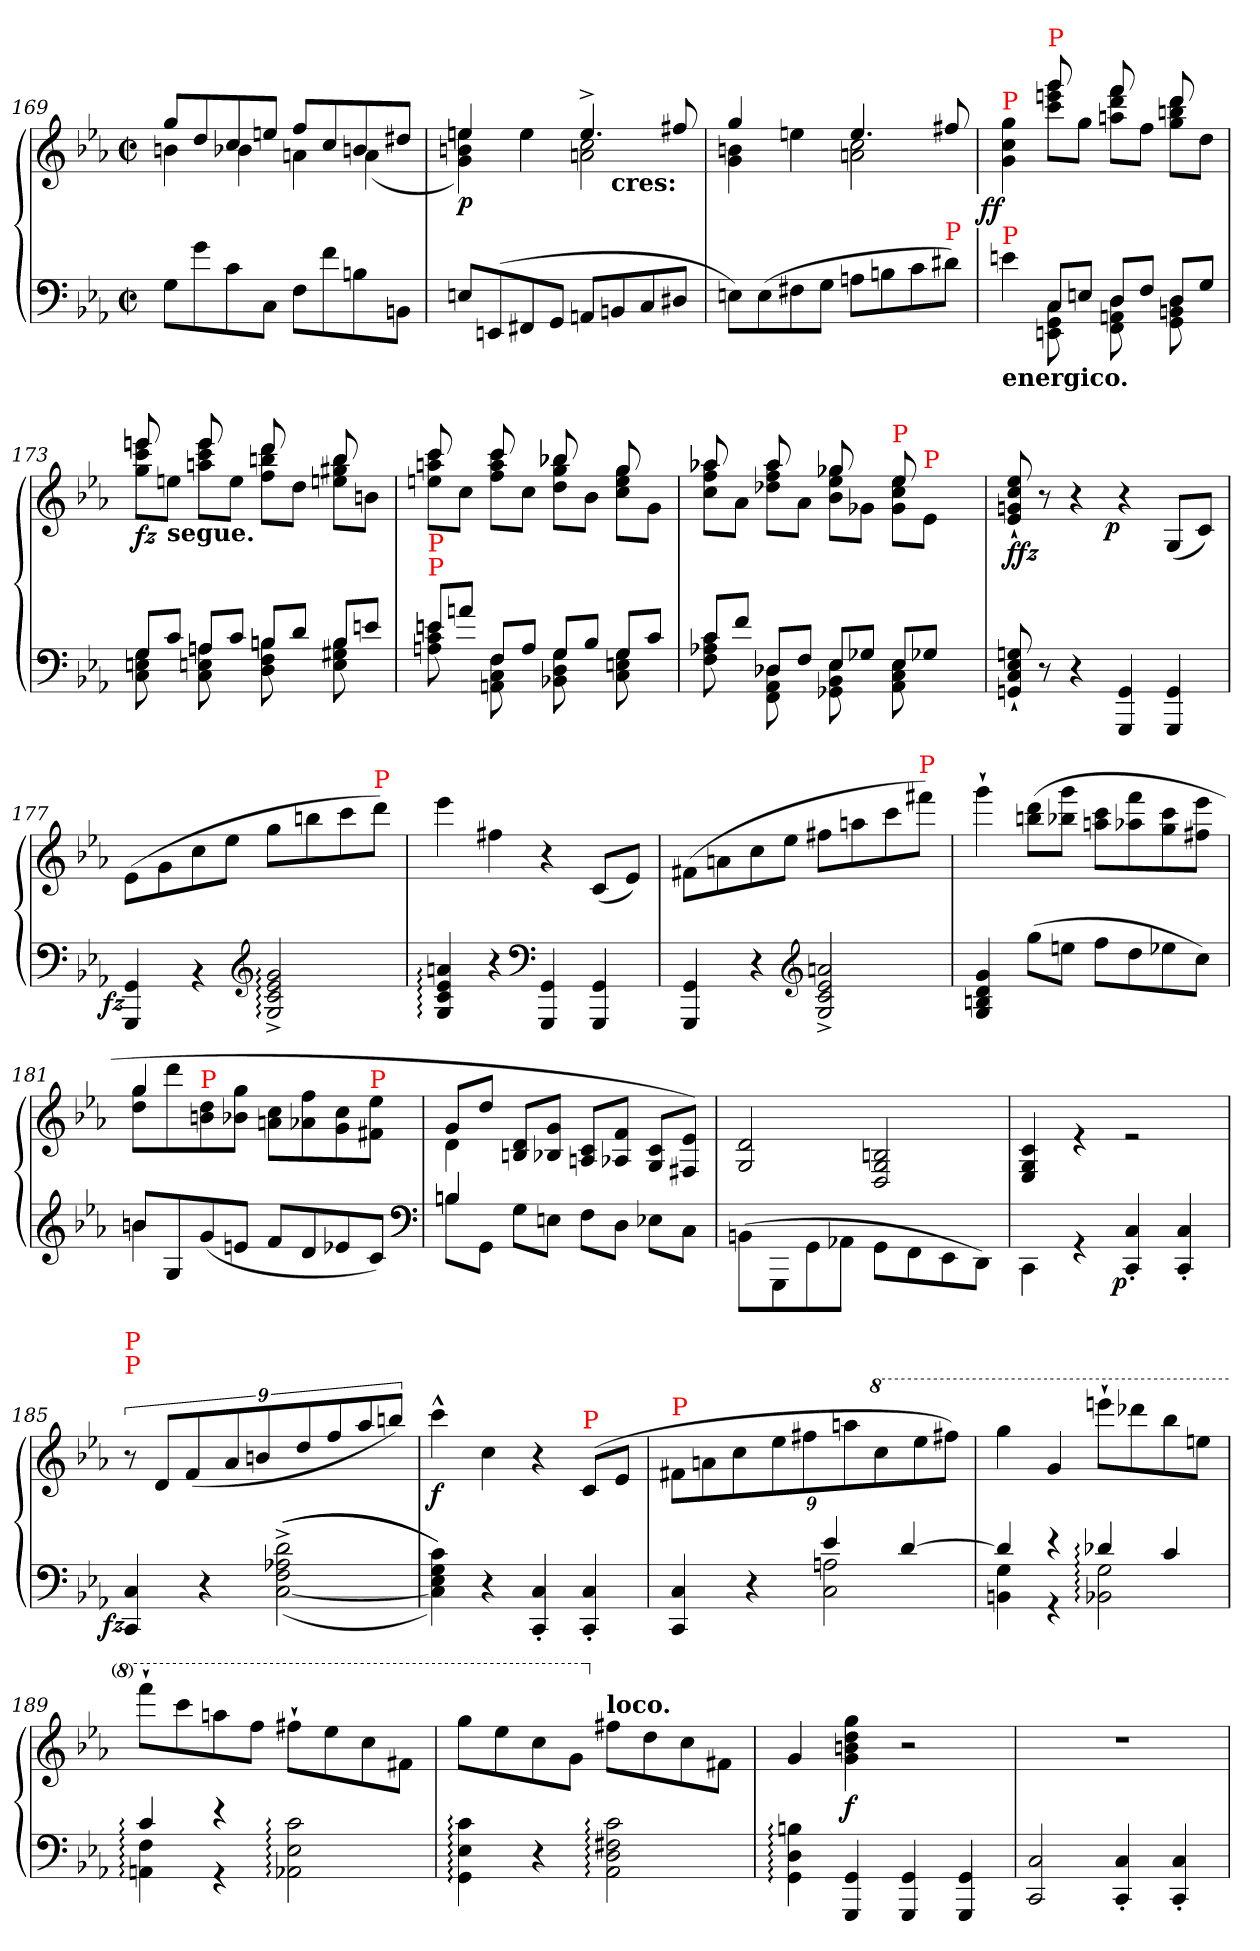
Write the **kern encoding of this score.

**kern	**kern	**dynam
*part1	*part1	*part1
*staff2	*staff1	*staff1/2
*clefF4	*clefG2	*
*k[b-e-a-]	*k[b-e-a-]	*
*c:	*c:	*
*M2/2	*M2/2	*
*met(c|)	*met(c|)	*
=169	=169	=169
*	*^	*
8GL	8ggL	4bn	.
8g	8dd	.	.
8c	8cc	4b-X	.
8CJ	8eenJ	.	.
8FL	8ffL	4an	.
8f	8cc	.	.
8Bn	8bn	(4a	.
8BBnJ	8dd#XJ	.	.
=170	=170	=170	=170
!	!	!	!LO:DY:b
*	*	*^	*
8EnL	4een	4een 4bn 4g)	2ryy	p
(8EEn	.	.	.	.
8FF#X	4ee	4ryy	.	.
8GGJ	.	.	.	.
8AAnL	4.ee^	2cc 2an	8ryy	.
!	!	!	!LO:TX:b:B:t=cres&colon;	!
8BBn	.	.	4.ryy	.
8C	.	.	.	.
8D#XJ	8ff#X	.	.	.
*	*	*v	*v	*
=171	=171	=171	=171
8EnL)	4gg	4bn 4g	.
(8E	.	.	.
8F#X	4een	4ryy	.
8GJ	.	.	.
8AnL	4.ee	2cc 2an	.
8Bn	.	.	.
8c	.	.	.
!LO:TX:a:color=red:t=P	!	!	!
8d#XJ)	8ff#X	.	.
=172	=172	=172	=172
*^	*	*	*
!	!	!LO:TX:a:color=red:t=P	!	!
!LO:TX:a:color=red:t=P	!	!	!	!
!LO:TX:b:B:t=energico.	!	!	!	!
!	!	!	!	!LO:DY:b:rj
!	!	!	!	!LO:DY:n=1:b
4ryy	4en	4ryy	4gg 4cc 4g	f f
!	!	!LO:TX:a:color=red:t=P	!	!
!	!	!	!	!LO:DY:n=2:b
!	!	!	!	!LO:DY:n=3:b
8CL	8C 8GG 8EEn	8ggg	8ggg 8eeen 8cccL	fz fz
8EnJ	8ryy	8ryy	8ggJ	.
!	!	!	!	!LO:DY:n=4:b
!	!	!	!	!LO:DY:n=5:b
8DL	8D 8AAn 8FF	8fff	8fff 8ddd 8aanL	fz fz
8FJ	8ryy	8ryy	8ffJ	.
!	!	!	!	!LO:DY:n=6:b
!	!	!	!	!LO:DY:n=7:b
8DL	8D 8BBn 8GG	8ddd	8ddd 8bbn 8ggL	fz fz
8GJ	8ryy	8ryy	8ddJ	.
=173	=173	=173	=173	=173
!	!	!	!	!LO:DY:b
8GL	8G 8En 8C	8eeen	8eeen 8ccc 8ggL	fz
!	!	!LO:TX:b:B:t=segue.	!	!
8cJ	8ryy	8ryy	8eenjJ	.
8AnL	8An 8En 8C	8eee	8eee 8ccc 8aanL	.
8cJ	8ryy	8ryy	8eeJ	.
8BnL	8Bn 8F 8D	8ddd	8ddd 8bbn 8ffL	.
8dJ	8ryy	8ryy	8ddJ	.
8BL	8B 8G#X 8E	8bb	8bb 8gg#X 8eenL	.
8enJ	8ryy	8ryy	8bnJ	.
=174	=174	=174	=174	=174
!LO:TX:a:color=red:t=P	!	!	!	!
!LO:TX:a:color=red:t=P	!	!	!	!
8enL	8en 8c 8An	8ccc	8ccc 8aan 8eenL	.
8anJ	8ryy	8ryy	8ccJ	.
8FL	8F 8C 8AAn	8ccc	8ccc 8aa 8ffL	.
8AJ	8ryy	8ryy	8ccJ	.
8GL	8G 8D 8BB-X	8bb-X	8bb-X 8gg 8ddL	.
8B-J	8ryy	8ryy	8b-J	.
8GL	8G 8En 8C	8gg	8gg 8ee 8ccL	.
8cJ	8ryy	8ryy	8gJ	.
=175	=175	=175	=175	=175
8cL	8c 8A-X 8F	8aa-X	8aa-X 8ff 8ccL	.
8fJ	8ryy	8ryy	8a-J	.
8D-XL	8D-X 8AA- 8FF	8aa-	8aa- 8ff 8dd-XL	.
8FJ	8ryy	8ryy	8a-J	.
8E-L	8E- 8BB- 8GG-X	8gg-X	8gg-X 8ee- 8b-L	.
8G-J	8ryy	8ryy	8g-XJ	.
!	!	!LO:TX:a:color=red:t=P	!	!
8E-L	8E- 8C 8AA-	8ee-	8ee- 8cc 8g-L	.
!	!	!LO:TX:a:color=red:t=P	!	!
8G-XJ	8ryy	8ryy	8e-J	.
8ryy	8ryy	8ryy	8ryy	.
=176	=176	=176	=176	=176
!	!	!	!	!LO:DY:b
*v	*v	*	*	*
*	*v	*v	*
8Gn` 8E-` 8C` 8GGn`	8ee-` 8cc` 8gn` 8e-`	ffz
8r	8r	.
4r	4r	.
!	!	!LO:DY:b:rj
4GG 4GGG	4r	p
4GG 4GGG	(8GL	.
.	8cJ)	.
=177	=177	=177
!	!	!LO:DY:b=2:rj
4GG 4GGG	(8e-\L	fz
.	8g\	.
4rBB	8cc\	.
.	8ee-\J	.
*clefG2	*	*
2g:^> 2e-:^> 2c:^> 2G:^>	8ggL	.
.	8bbn	.
.	8ccc	.
!	!LO:TX:a:color=red:t=P	!
.	8dddJ)	.
=178	=178	=178
4an: 4e-: 4c: 4G:	4eee-	.
4r	4ff#X	.
*clefF4	*	*
4GG 4GGG	4r	.
4GG 4GGG	(8cL	.
.	8e-J)	.
=179	=179	=179
4GG 4GGG	(8f#XL	.
.	8an	.
4r	8cc	.
.	8ee-J	.
*clefG2	*	*
2an^> 2e-^> 2c^> 2G^>	8ff#XL	.
.	8aan	.
.	8ccc	.
!	!LO:TX:a:color=red:t=P	!
.	8fff#XJ)	.
=180	=180	=180
4g 4d 4Bn 4G	4ggg`	.
(8ggL	(>8ddd 8bbnL	.
8eenJ	8ggg 8bb-XJ	.
8ffL	8ccc 8aanL	.
8dd	8fff 8aa-X	.
8ee-X	8ccc 8gg	.
8ccJ)	8eee- 8ff#XJ	.
=181	=181	=181
*^	*^	*
8bnL	4bn	4gg	8gg 8ddL	.
8G	.	.	8ddd	.
!	!	!LO:TX:a:color=red:t=P	!	!
(8g	2.ryy	2.ryy	8dd 8bn	.
8enJ	.	.	8gg 8b-XJ	.
8fL	.	.	8cc 8anL	.
8d	.	.	8ff 8a-X	.
8e-X	.	.	8cc 8g	.
!	!	!	!LO:TX:a:color=red:t=P	!
8cJ)	.	.	8ee- 8f#XJ	.
*clefF4	*	*	*	*
=182	=182	=182	=182	=182
4Bn	8BnL	8gL	4d	.
.	8GGJ	8ddJ	.	.
2.ryy	8GL	8d 8BnL	2.ryy	.
.	8EnJ	8g 8B-XJ	.	.
.	8FL	8c/ 8An/L	.	.
.	8DJ	8f/ 8A-X/J	.	.
.	8E-XL	8c/ 8G/L	.	.
.	8CJ	8e-/ 8F#X/J)	.	.
*v	*v	*	*	*
*	*v	*v	*
=183	=183	=183
(8BBn\L	2d/ 2G/	.
8GGG\	.	.
8GG\	.	.
8AA-X\J	.	.
8GG\L	2Bn/ 2G/ 2D/	.
8FF\	.	.
8EE-\	.	.
8DD\J)	.	.
=184	=184	=184
4CC\	4c/ 4G/ 4E-/	.
4rGG	4re	.
!	!	!LO:DY:b=2:rj
4C' 4CC'	2re	p
4C' 4CC'	.	.
=185	=185	=185
!	!LO:TX:a:color=red:t=P	!
!	!LO:TX:a:color=red:t=P	!
!	!	!LO:DY:b=2:rj
4C 4CC	9r	fz
.	9d/L	.
.	(<9f/	.
4r	.	.
.	9a-/	.
.	9bn/	.
(>(>(>2d^< 2A-X^< 2F^< [2C^<	.	.
.	9dd/	.
.	9ff/	.
.	9aa-/	.
.	9bbn/J)	.
=186	=186	=186
!	!	!LO:DY:b
4c 4G 4E- 4C])))	4ccc^^	f
4r	4cc	.
4C' 4CC'	4r	.
!	!LO:TX:a:color=red:t=P	!
4C' 4CC'	(8cL	.
.	8e-J	.
=187	=187	=187
*^	*	*
*	*	*Xbrackettup	*
!	!	!LO:TX:a:color=red:t=P	!
4C 4CC	2ryy	9f#XL	.
.	.	9an	.
.	.	9cc	.
4r	.	.	.
.	.	9ee-	.
.	.	9ff#X	.
4e-	2An 2C	.	.
.	.	9aan	.
*	*	*8va	*
.	.	9ccc	.
[4d	.	.	.
.	.	9eee-	.
.	.	9fff#XJ)	.
=188	=188	=188	=188
4d]	4G 4BBn	4ggg	.
4r	4r	4gg	.
4d-X:	2G: 2BB-X:	8eeeen`L	.
.	.	8dddd-X	.
4c	.	8bbb-	.
.	.	8eeenJ	.
=189	=189	=189	=189
4c:	4F: 4AAn:	8ffff`L	.
.	.	8cccc	.
4r	4r	8aaan	.
.	.	8fffJ	.
2ryy	2c: 2E-: 2AA-X:	8fff#X`L	.
.	.	8eee-	.
.	.	8ccc	.
.	.	8ff#XJ	.
*v	*v	*	*
=190	=190	=190
4c: 4E-: 4GG:	8gggL	.
.	8eee-	.
4r	8ccc	.
.	8ggJ	.
*	*X8va	*
!	!LO:TX:a:B:t=loco.	!
2c: 2F#X: 2D: 2AA-:	8ff#XL	.
.	8dd	.
.	8cc	.
.	8f#XJ	.
=191	=191	=191
4Bn: 4D: 4GG:	4g	.
!	!	!LO:DY:b
4GG 4GGG	4gg 4dd 4bn 4g	f
4GG 4GGG	2r	.
4GG 4GGG	.	.
=192	=192	=192
2C 2CC	1rdd	.
4C' 4CC'	.	.
4C' 4CC'	.	.
=	=	=
*-	*-	*-
